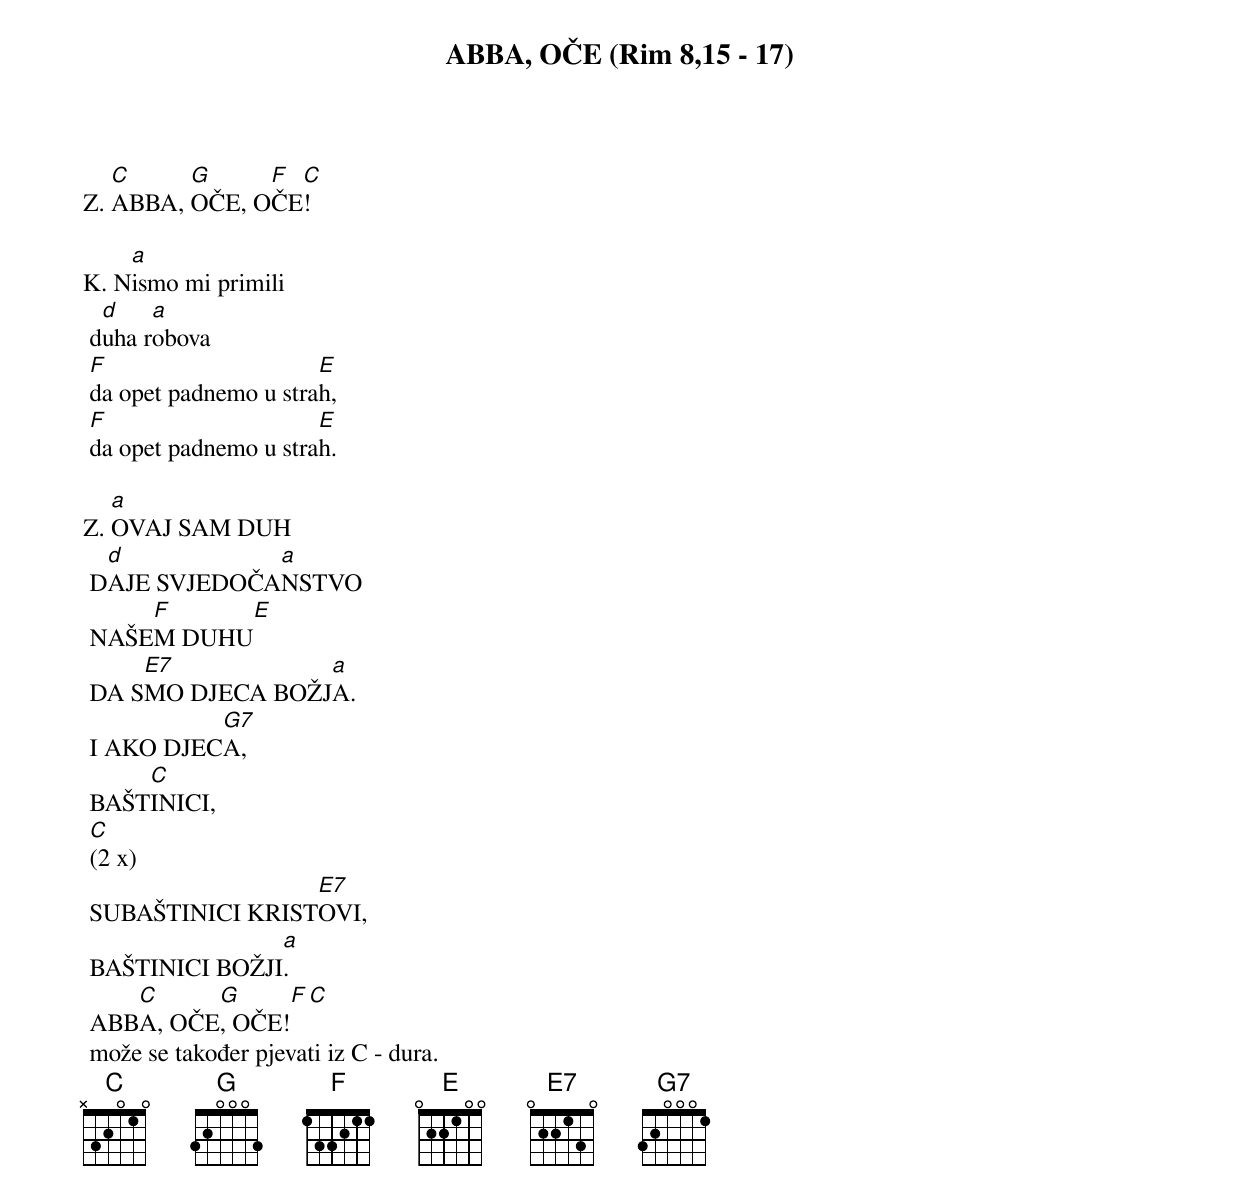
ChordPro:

{title: ABBA, OČE (Rim 8,15 - 17)}

Z.	[C]ABBA, [G]OČE, O[F]ČE[C]!

K.	N[a]ismo mi primili
	d[d]uha r[a]obova
	[F]da opet padnemo u stra[E]h,
	[F]da opet padnemo u stra[E]h.

Z.	[a]OVAJ SAM DUH
	D[d]AJE SVJEDOČA[a]NSTVO
	NAŠE[F]M DUHU[E]
	DA S[E7]MO DJECA BOŽJ[a]A.
	I AKO DJEC[G7]A,
	BAŠT[C]INICI,
	[C](2 x)
	SUBAŠTINICI KRIST[E7]OVI,
	BAŠTINICI BOŽJI[a].
	ABB[C]A, OČE[G], OČE![F][C]
	može se također pjevati iz C - dura.
